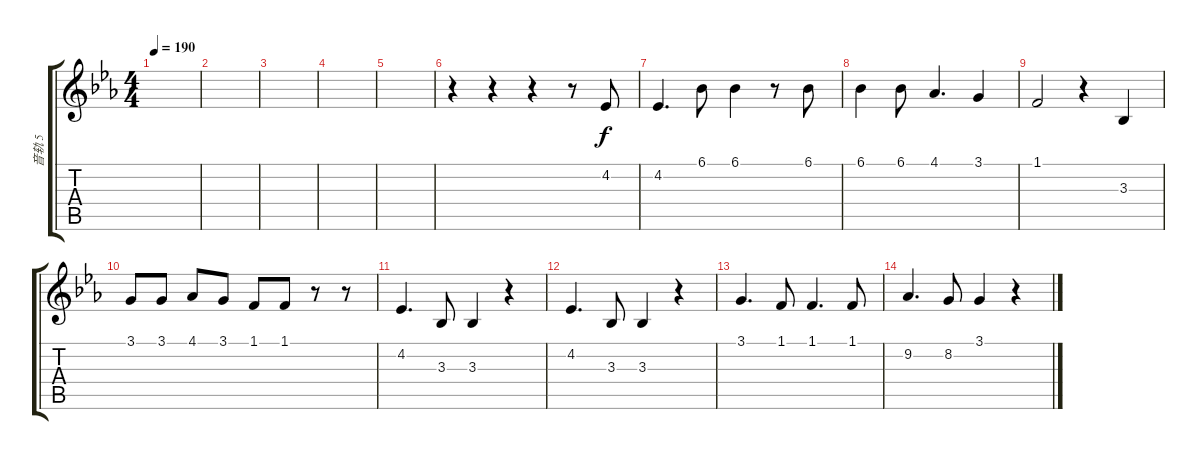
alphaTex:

\track ("音轨 5" "音轨 5") {instrument sopranosax}
\staff {score tabs}
\tuning (E4 B3 G3 D3 A2 E2) {hide}
\ts (4 4)
\tempo 190
\clef g2
\ks eb
|
|
|
|
|
r.4 r.4 r.4 r.8 4.2.8 |
4.2.4{d} 6.1.8 6.1.4 r.8 6.1.8 |
6.1.4 6.1.8 4.1.4{d} 3.1.4 |
1.1.2 r.4 3.3.4 |
3.1.8 3.1.8 4.1.8 3.1.8 1.1.8 1.1.8 r.8 r.8 |
4.2.4{d} 3.3.8 3.3.4 r.4 |
4.2.4{d} 3.3.8 3.3.4 r.4 |
3.1.4{d} 1.1.8 1.1.4{d} 1.1.8 |
9.2.4{d} 8.2.8 3.1.4 r.4
